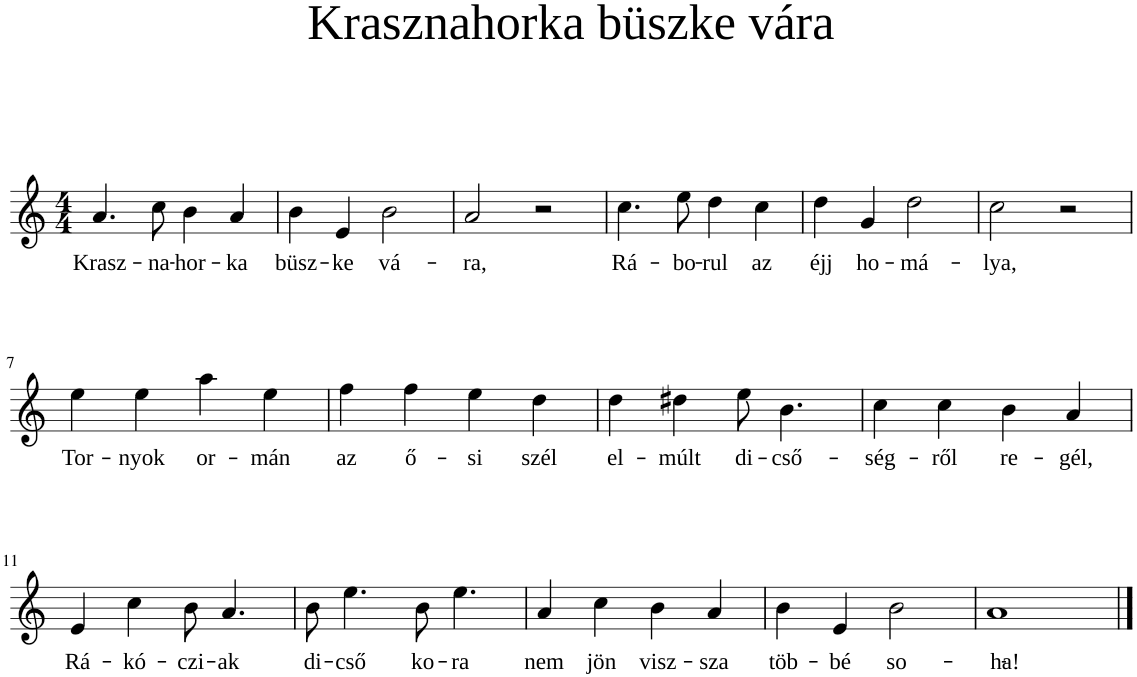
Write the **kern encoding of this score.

**kern	**text
*part1	*part1
*staff1	*staff1
*I"Piano	*
*I'Pno	*
*clefG2	*
*k[]	*
*M4/4	*
=1	=1
!	!LO:LY:b
4.a/	Krasz-
!	!LO:LY:b
8cc\	-na-
!	!LO:LY:b
4b\	-hor-
!	!LO:LY:b
4a/	-ka
=2	=2
!	!LO:LY:b
4b\	büsz-
!	!LO:LY:b
4e/	ke
!	!LO:LY:b
2b\	vá-
=3	=3
!	!LO:LY:b
2a/	-ra,
2r	.
=4	=4
!	!LO:LY:b
4.cc\	Rá-
!	!LO:LY:b
8ee\	-bo-
!	!LO:LY:b
4dd\	-rul
!	!LO:LY:b
4cc\	az
=5	=5
!	!LO:LY:b
4dd\	éjj
!	!LO:LY:b
4g/	ho-
!	!LO:LY:b
2dd\	-má-
=6	=6
!	!LO:LY:b
2cc\	-lya,
2r	.
!!LO:LB:g=z
=7	=7
!	!LO:LY:b
4ee\	Tor-
!	!LO:LY:b
4ee\	-nyok
!	!LO:LY:b
4aa\	or-
!	!LO:LY:b
4ee\	-mán
=8	=8
!	!LO:LY:b
4ff\	az
!	!LO:LY:b
4ff\	ő-
!	!LO:LY:b
4ee\	-si
!	!LO:LY:b
4dd\	szél
=9	=9
!	!LO:LY:b
4dd\	el-
!	!LO:LY:b
4dd#X\	-múlt
!	!LO:LY:b
8ee\	di-
!	!LO:LY:b
4.b\	-cső-
=10	=10
!	!LO:LY:b
4cc\	-ség-
!	!LO:LY:b
4cc\	-ről
!	!LO:LY:b
4b\	re-
!	!LO:LY:b
4a/	-gél,
!!LO:LB:g=z
=11	=11
!	!LO:LY:b
4e/	Rá-
!	!LO:LY:b
4cc\	-kó-
!	!LO:LY:b
8b\	-czi-
!	!LO:LY:b
4.a/	-ak
=12	=12
!	!LO:LY:b
8b\	di-
!	!LO:LY:b
4.ee\	-cső
!	!LO:LY:b
8b\	ko-
!	!LO:LY:b
4.ee\	-ra
=13	=13
!	!LO:LY:b
4a/	nem
!	!LO:LY:b
4cc\	jön
!	!LO:LY:b
4b\	visz-
!	!LO:LY:b
4a/	-sza
=14	=14
!	!LO:LY:b
4b\	töb-
!	!LO:LY:b
4e/	-bé
!	!LO:LY:b
2b\	so-
=15	=15
!	!LO:LY:b
1a	-ha!-
==	==
*-	*-
